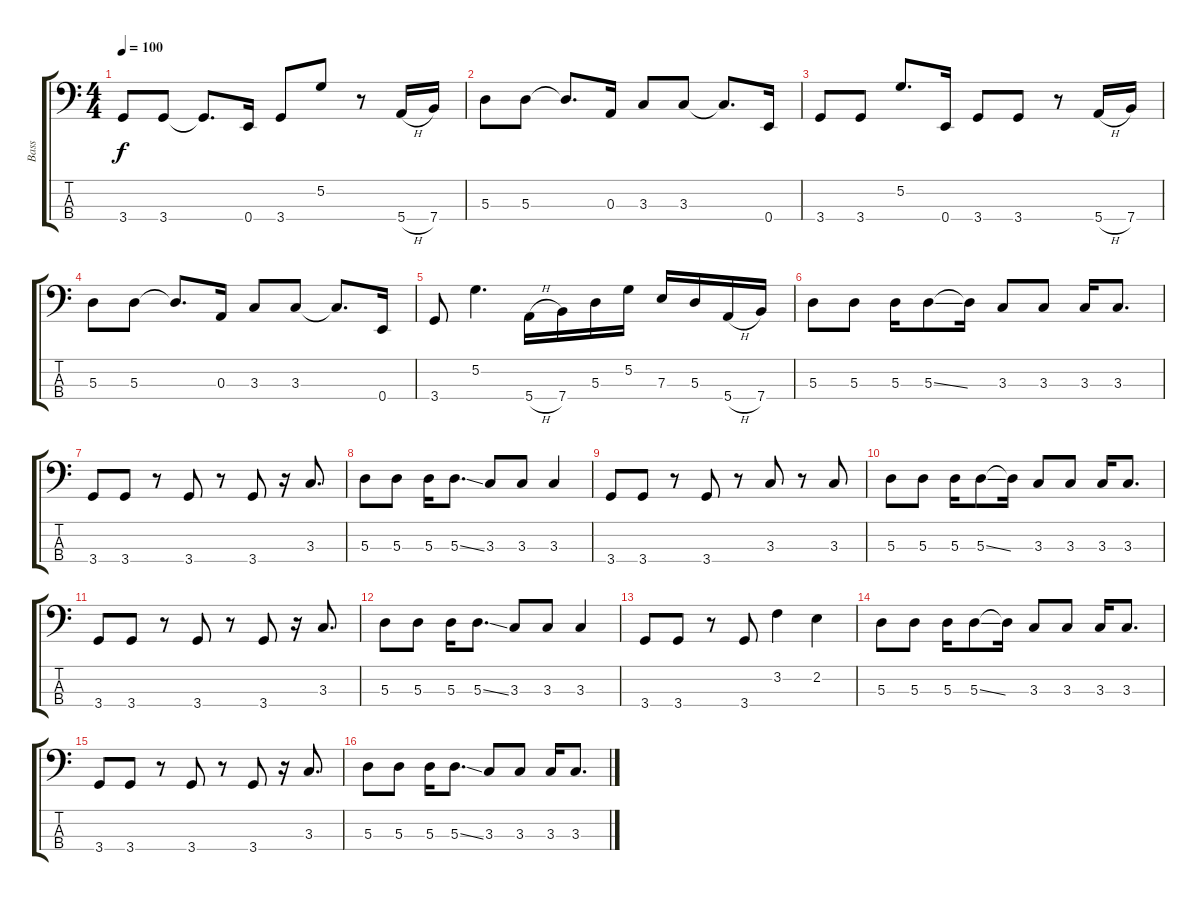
\track ("Bass" "Bass") {instrument electricbassfinger}
\staff {score tabs}
\tuning (G2 D2 A1 E1) {hide}
\ts (4 4)
\tempo 100
\clef f4
\ks c
3.4.8{dy f} 3.4.8 3.4{t}.8{d} 0.4.16 3.4.8 5.2.8 r.8 5.4{h}.16 7.4.16 |
5.3.8 5.3.8 5.3{t}.8{d} 0.3.16 3.3.8 3.3.8 3.3{t}.8{d} 0.4.16 |
3.4.8 3.4.8 5.2.8{d} 0.4.16 3.4.8 3.4.8 r.8 5.4{h}.16 7.4.16 |
5.3.8 5.3.8 5.3{t}.8{d} 0.3.16 3.3.8 3.3.8 3.3{t}.8{d} 0.4.16 |
3.4.8 5.2.4{d} 5.4{h}.16 7.4.16 5.3.16 5.2.16 7.3.16 5.3.16 5.4{h}.16 7.4.16 |
5.3.8 5.3.8 5.3.16 5.3{ss}.8 5.3{t}.16 3.3.8 3.3.8 3.3.16 3.3.8{d} |
3.4.8 3.4.8 r.8 3.4.8 r.8 3.4.8 r.16 3.3.8{d} |
5.3.8 5.3.8 5.3.16 5.3{ss}.8{d} 3.3.8 3.3.8 3.3.4 |
3.4.8 3.4.8 r.8 3.4.8 r.8 3.3.8 r.8 3.3.8 |
5.3.8 5.3.8 5.3.16 5.3{ss}.8 5.3{t}.16 3.3.8 3.3.8 3.3.16 3.3.8{d} |
3.4.8 3.4.8 r.8 3.4.8 r.8 3.4.8 r.16 3.3.8{d} |
5.3.8 5.3.8 5.3.16 5.3{ss}.8{d} 3.3.8 3.3.8 3.3.4 |
3.4.8 3.4.8 r.8 3.4.8 3.2.4 2.2.4 |
5.3.8 5.3.8 5.3.16 5.3{ss}.8 5.3{t}.16 3.3.8 3.3.8 3.3.16 3.3.8{d} |
3.4.8 3.4.8 r.8 3.4.8 r.8 3.4.8 r.16 3.3.8{d} |
5.3.8 5.3.8 5.3.16 5.3{ss}.8{d} 3.3.8 3.3.8 3.3.16 3.3.8{d}
